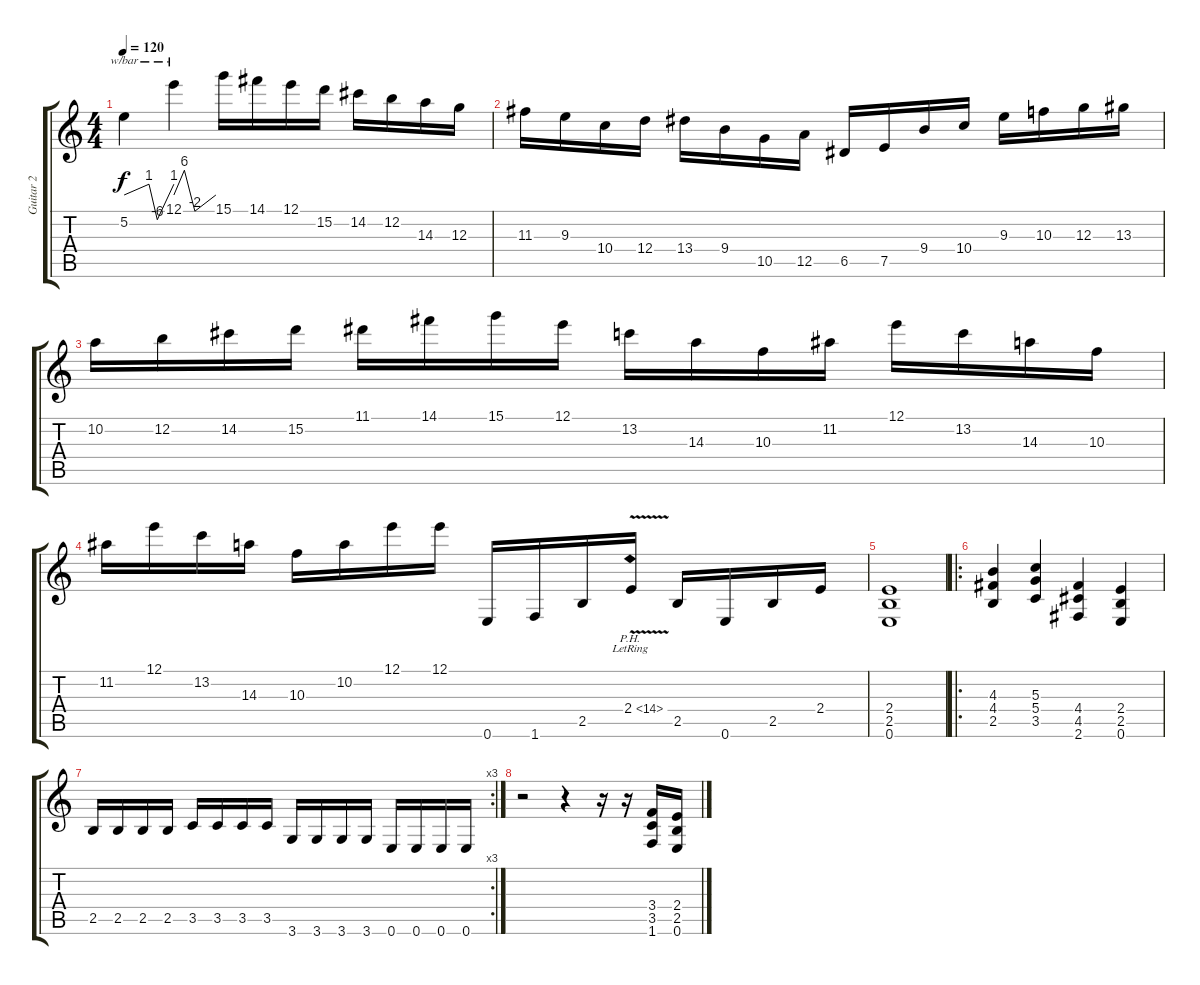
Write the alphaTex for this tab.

\track ("Guitar 2" "Guitar 2") {instrument distortionguitar}
\staff {score tabs}
\tuning (E4 B3 G3 D3 A2 E2) {hide}
\ts (4 4)
\tempo 120
\clef g2
\ks c
5.2.4{tbe (custom default 0 0 30 4 40 -24 60 4) dy f} 12.1.4{tbe (custom default 0 0 15 24 30 -8 60 0)} 15.1.16 14.1.16 12.1.16 15.2.16 14.2.16 12.2.16 14.3.16 12.3.16 |
11.3.16 9.3.16 10.4.16 12.4.16 13.4.16 9.4.16 10.5.16 12.5.16 6.5.16 7.5.16 9.4.16 10.4.16 9.3.16 10.3.16 12.3.16 13.3.16 |
10.2.16 12.2.16 14.2.16 15.2.16 11.1.16 14.1.16 15.1.16 12.1.16 13.2.16 14.3.16 10.3.16 11.2.16 12.1.16 13.2.16 14.3.16 10.3.16 |
11.2.16 12.1.16 13.2.16 14.3.16 10.3.16 10.2.16 12.1.16 12.1.16 0.6.16 1.6.16 2.5.16 2.4{ph 12 v lr}.16 2.5.16 0.6.16 2.5.16 2.4.16 |
(2.4 2.5 0.6).1 |
\ro
(4.3 4.4 2.5).4 (5.3 5.4 3.5).4 (4.4 4.5 2.6).4 (2.4 2.5 0.6).4 |
\rc 3
2.5.16 2.5.16 2.5.16 2.5.16 3.5.16 3.5.16 3.5.16 3.5.16 3.6.16 3.6.16 3.6.16 3.6.16 0.6.16 0.6.16 0.6.16 0.6.16 |
r.2 r.4 r.16 r.16 (3.4 3.5 1.6).16 (2.4 2.5 0.6).16
